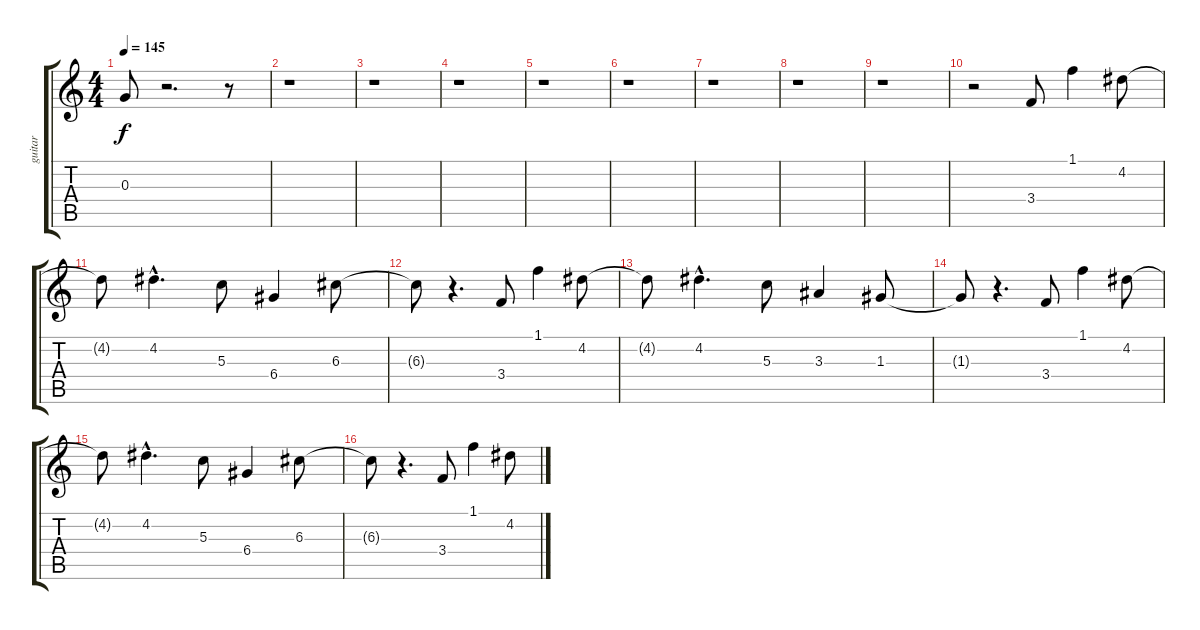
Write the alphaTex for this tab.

\track ("guitar" "guitar") {instrument electricguitarclean}
\staff {score tabs}
\tuning (E4 B3 G3 D3 A2 E2) {hide}
\ts (4 4)
\tempo 145
\clef g2
\ks c
0.3{t}.8{dy f} r.2{d} r.8 |
r.1 |
r.1 |
r.1 |
r.1 |
r.1 |
r.1 |
r.1 |
r.1 |
r.2 3.4.8 1.1.4 4.2.8 |
4.2{t}.8 4.2{hac}.4{d} 5.3.8 6.4.4 6.3.8 |
6.3{t}.8 r.4{d} 3.4.8 1.1.4 4.2.8 |
4.2{t}.8 4.2{hac}.4{d} 5.3.8 3.3.4 1.3.8 |
1.3{t}.8 r.4{d} 3.4.8 1.1.4 4.2.8 |
4.2{t}.8 4.2{hac}.4{d} 5.3.8 6.4.4 6.3.8 |
6.3{t}.8 r.4{d} 3.4.8 1.1.4 4.2.8
